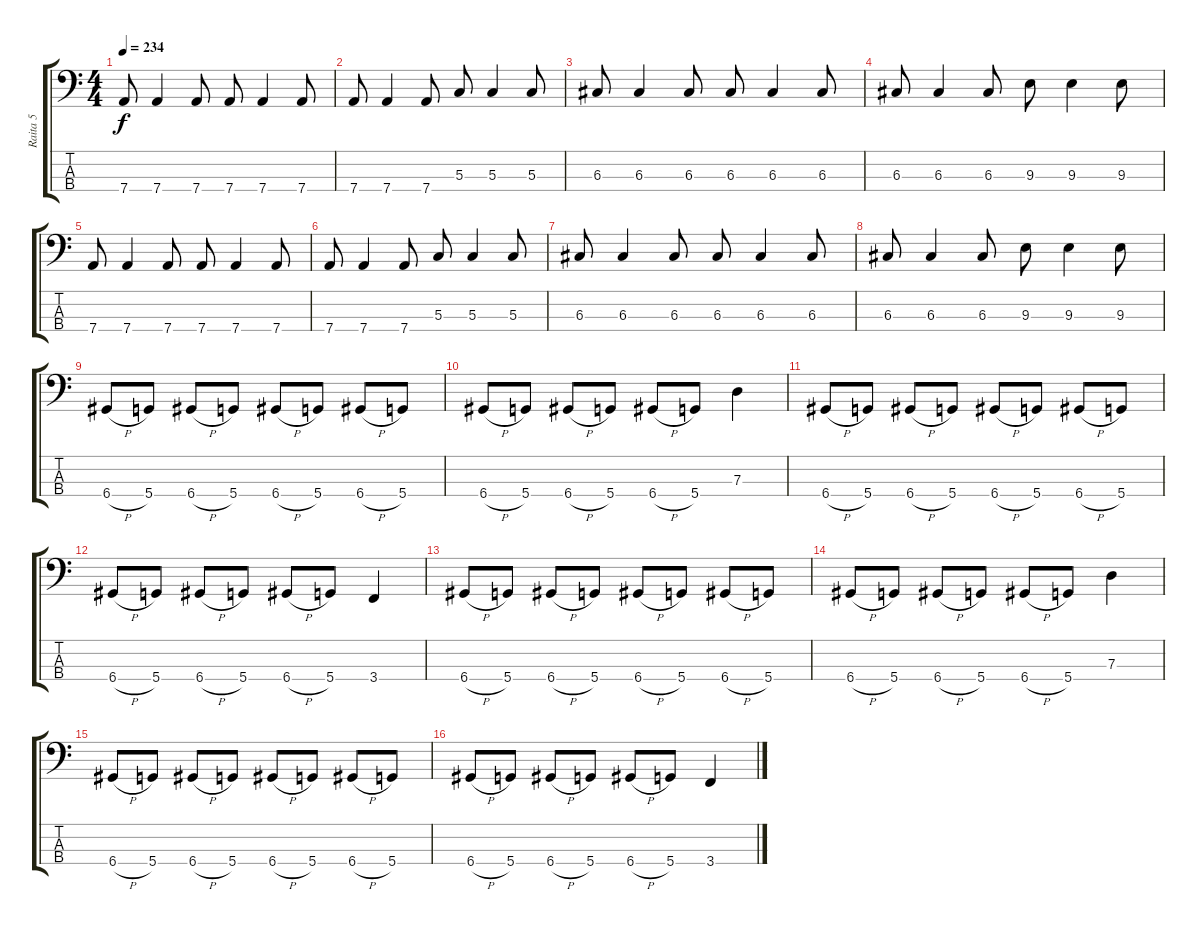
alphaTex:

\track ("Raita 5" "Raita 5") {instrument electricbassfinger}
\staff {score tabs}
\tuning (F2 C2 G1 D1) {hide}
\ts (4 4)
\tempo 234
\clef f4
\ks c
7.4.8{dy f} 7.4.4 7.4.8 7.4.8 7.4.4 7.4.8 |
7.4.8 7.4.4 7.4.8 5.3.8 5.3.4 5.3.8 |
6.3.8 6.3.4 6.3.8 6.3.8 6.3.4 6.3.8 |
6.3.8 6.3.4 6.3.8 9.3.8 9.3.4 9.3.8 |
7.4.8 7.4.4 7.4.8 7.4.8 7.4.4 7.4.8 |
7.4.8 7.4.4 7.4.8 5.3.8 5.3.4 5.3.8 |
6.3.8 6.3.4 6.3.8 6.3.8 6.3.4 6.3.8 |
6.3.8 6.3.4 6.3.8 9.3.8 9.3.4 9.3.8 |
6.4{h}.8 5.4.8 6.4{h}.8 5.4.8 6.4{h}.8 5.4.8 6.4{h}.8 5.4.8 |
6.4{h}.8 5.4.8 6.4{h}.8 5.4.8 6.4{h}.8 5.4.8 7.3.4 |
6.4{h}.8 5.4.8 6.4{h}.8 5.4.8 6.4{h}.8 5.4.8 6.4{h}.8 5.4.8 |
6.4{h}.8 5.4.8 6.4{h}.8 5.4.8 6.4{h}.8 5.4.8 3.4.4 |
6.4{h}.8 5.4.8 6.4{h}.8 5.4.8 6.4{h}.8 5.4.8 6.4{h}.8 5.4.8 |
6.4{h}.8 5.4.8 6.4{h}.8 5.4.8 6.4{h}.8 5.4.8 7.3.4 |
6.4{h}.8 5.4.8 6.4{h}.8 5.4.8 6.4{h}.8 5.4.8 6.4{h}.8 5.4.8 |
6.4{h}.8 5.4.8 6.4{h}.8 5.4.8 6.4{h}.8 5.4.8 3.4.4
